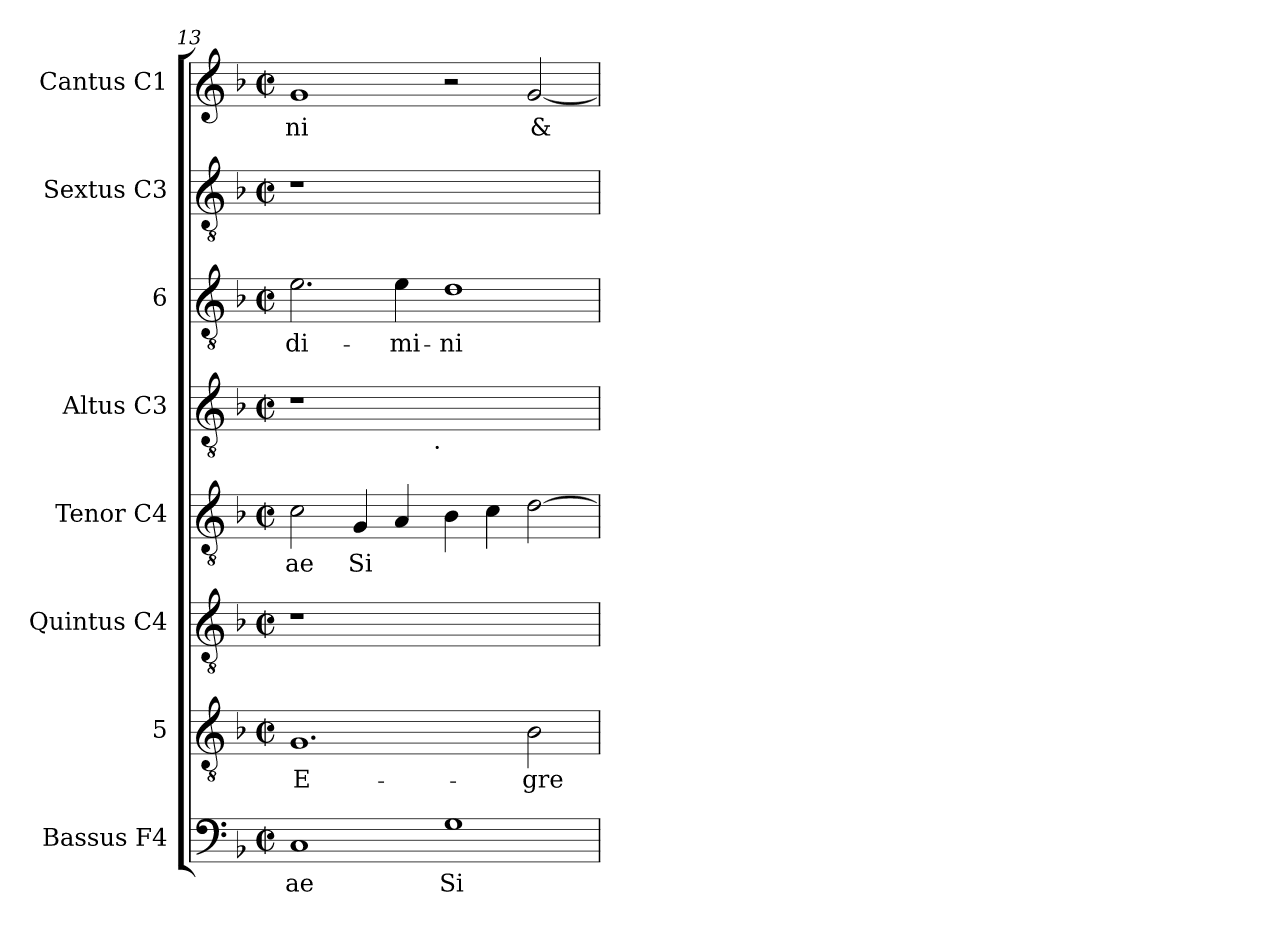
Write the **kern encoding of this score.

**kern	**text	**kern	**text	**kern	**kern	**text	**kern	**kern	**text	**kern	**kern	**text
*part8	*part8	*part7	*part7	*part6	*part5	*part5	*part4	*part3	*part3	*part2	*part1	*part1
*staff8	*staff8	*staff7	*staff7	*staff6	*staff5	*staff5	*staff4	*staff3	*staff3	*staff2	*staff1	*staff1
*I"Bassus  F4	*	*I"5	*	*I"Quintus  C4	*I"Tenor  C4	*	*I"Altus  C3	*I"6	*	*I"Sextus  C3	*I"Cantus  C1	*
*I'B	*	*	*	*	*I'T	*	*I'A	*	*	*	*I'C	*
*clefF4	*	*clefGv2	*	*clefGv2	*clefGv2	*	*clefGv2	*clefGv2	*	*clefGv2	*clefG2	*
*k[b-]	*	*k[b-]	*	*k[b-]	*k[b-]	*	*k[b-]	*k[b-]	*	*k[b-]	*k[b-]	*
*F:	*	*F:	*	*F:	*F:	*	*F:	*F:	*	*F:	*F:	*
*M2/2	*	*M2/2	*	*M2/2	*M2/2	*	*M2/2	*M2/2	*	*M2/2	*M2/2	*
*met(c|)	*	*met(c|)	*	*met(c|)	*met(c|)	*	*met(c|)	*met(c|)	*	*met(c|)	*met(c|)	*
=13	=13	=13	=13	=13	=13	=13	=13	=13	=13	=13	=13	=13
!	!LO:LY:b:cj	!	!LO:LY:b:cj	!	!	!LO:LY:b:cj	!	!	!LO:LY:b	!	!	!LO:LY:b:cj
*	*	*	*	*	*	*	*^	*	*	*	*	*
1C	-ae	1.G	E-	1r	2c\	-ae	1r	2ryy	2.e\	-di-	1r	1g	-ni
!	!	!	!	!	!	!LO:LY:b:cj	!	!	!	!	!	!	!
.	.	.	.	.	4G/	Si-	.	4...ryy	.	.	.	.	.
!	!	!	!	!	!	!LO:LY:b:cj	!	!	!	!LO:LY:b	!	!	!
.	.	.	.	.	4A/	--	.	.	4e\	-mi-	.	.	.
!	!	!	!	!	!	!	!	!LO:TX:b:t=.	!	!	!	!	!
.	.	.	.	.	.	.	.	1ryy	.	.	.	.	.
!	!LO:LY:b:cj	!	!	!	!	!LO:LY:b:cj	!	!	!	!LO:LY:b	!	!	!
1G	Si-	.	.	1ryy	4B-\	--	1ryy	.	1d	-ni	1ryy	2r	.
!	!	!	!	!	!	!LO:LY:b:cj	!	!	!	!	!	!	!
.	.	.	.	.	4c\	--	.	.	.	.	.	.	.
!	!	!	!LO:LY:b:cj	!	!	!LO:LY:b:cj	!	!	!	!	!	!	!LO:LY:b:cj
.	.	2B-\	-gre-	.	[>2d\	--	.	.	.	.	.	[<2g/	&
.	.	.	.	.	.	.	.	32ryy	.	.	.	.	.
*	*	*	*	*	*	*	*v	*v	*	*	*	*	*
=	=	=	=	=	=	=	=	=	=	=	=	=
*-	*-	*-	*-	*-	*-	*-	*-	*-	*-	*-	*-	*-
